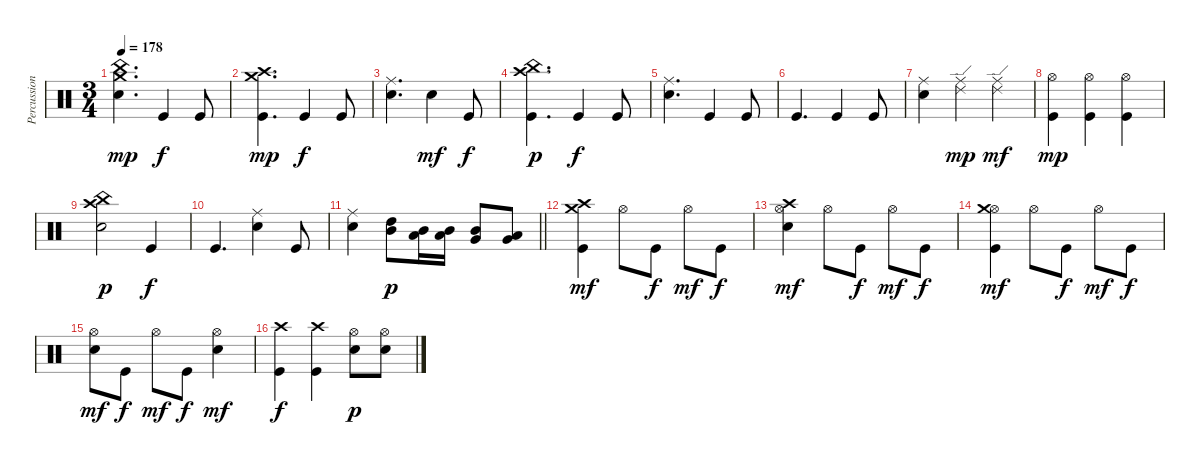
\track ("Percussions" "Percussion") {instrument percussion}
\staff {score}
\articulation defaults
\ts (3 4)
\tempo 178
\clef neutral
\ks c
("Electric Snare (hit)" "China (hit)" "Crash medium (hit)").4{d dy mp} "Kick (hit)".4{dy f} "Kick (hit)".8 |
("Kick (hit)" "Crash medium (hit)" "Crash high (hit)").4{d dy mp} "Kick (hit)".4{dy f} "Kick (hit)".8 |
("Electric Snare (hit)" "Ride (middle)").4{d} "Electric Snare (hit)".4{dy mf} "Kick (hit)".8{dy f} |
("Kick (hit)" "Crash high (hit)" "China (hit)").4{d dy p} "Kick (hit)".4{dy f} "Kick (hit)".8 |
("Electric Snare (hit)" "Ride (middle)").4{d} "Kick (hit)".4 "Kick (hit)".8 |
"Kick (hit)".4{d} "Kick (hit)".4 "Kick (hit)".8 |
("Electric Snare (hit)" "Ride (middle)").4 ("Ride (middle)" "Ride (edge) 2").4{dy mp} ("Ride (middle)" "Ride (edge) 2").4{dy mf} |
("Kick (hit)" "Hi-Hat (open)").4{dy mp} ("Kick (hit)" "Hi-Hat (open)").4 ("Kick (hit)" "Hi-Hat (open)").4 |
("Electric Snare (hit)" "Crash high (hit)" "China (hit)").2{dy p} "Kick (hit)".4{dy f} |
"Kick (hit)".4{d} ("Electric Snare (hit)" "Ride (middle)").4 "Kick (hit)".8 |
\barLineRight lightlight
("Electric Snare (hit)" "Ride (middle)").4 ("Mid Tom (hit)" "High Tom (hit)").8{dy p} ("Low Tom (hit)" "Mid Tom (hit)").16 ("Low Tom (hit)" "Mid Tom (hit)").16 ("Very Low Tom (hit)" "Mid Tom (hit)").8 ("Very Low Tom (hit)" "Low Tom (hit)").8 |
("Kick (hit)" "Crash high (hit)" "Crash medium (hit)").4{dy mf} "Hi-Hat (open)".8 "Kick (hit)".8{dy f} "Hi-Hat (open)".8{dy mf} "Kick (hit)".8{dy f} |
("Electric Snare (hit)" "Hi-Hat (open)" "Crash high (hit)").4{dy mf} "Hi-Hat (open)".8 "Kick (hit)".8{dy f} "Hi-Hat (open)".8{dy mf} "Kick (hit)".8{dy f} |
("Kick (hit)" "Hi-Hat (open)" "Crash medium (hit)").4{dy mf} "Hi-Hat (open)".8 "Kick (hit)".8{dy f} "Hi-Hat (open)".8{dy mf} "Kick (hit)".8{dy f} |
("Electric Snare (hit)" "Hi-Hat (open)").8{dy mf} "Kick (hit)".8{dy f} "Hi-Hat (open)".8{dy mf} "Kick (hit)".8{dy f} ("Electric Snare (hit)" "Hi-Hat (open)").4{dy mf} |
("Kick (hit)" "Crash high (hit)").4{dy f} ("Kick (hit)" "Crash high (hit)").4 ("Electric Snare (hit)" "Hi-Hat (open)").8{dy p} ("Electric Snare (hit)" "Hi-Hat (open)").8
